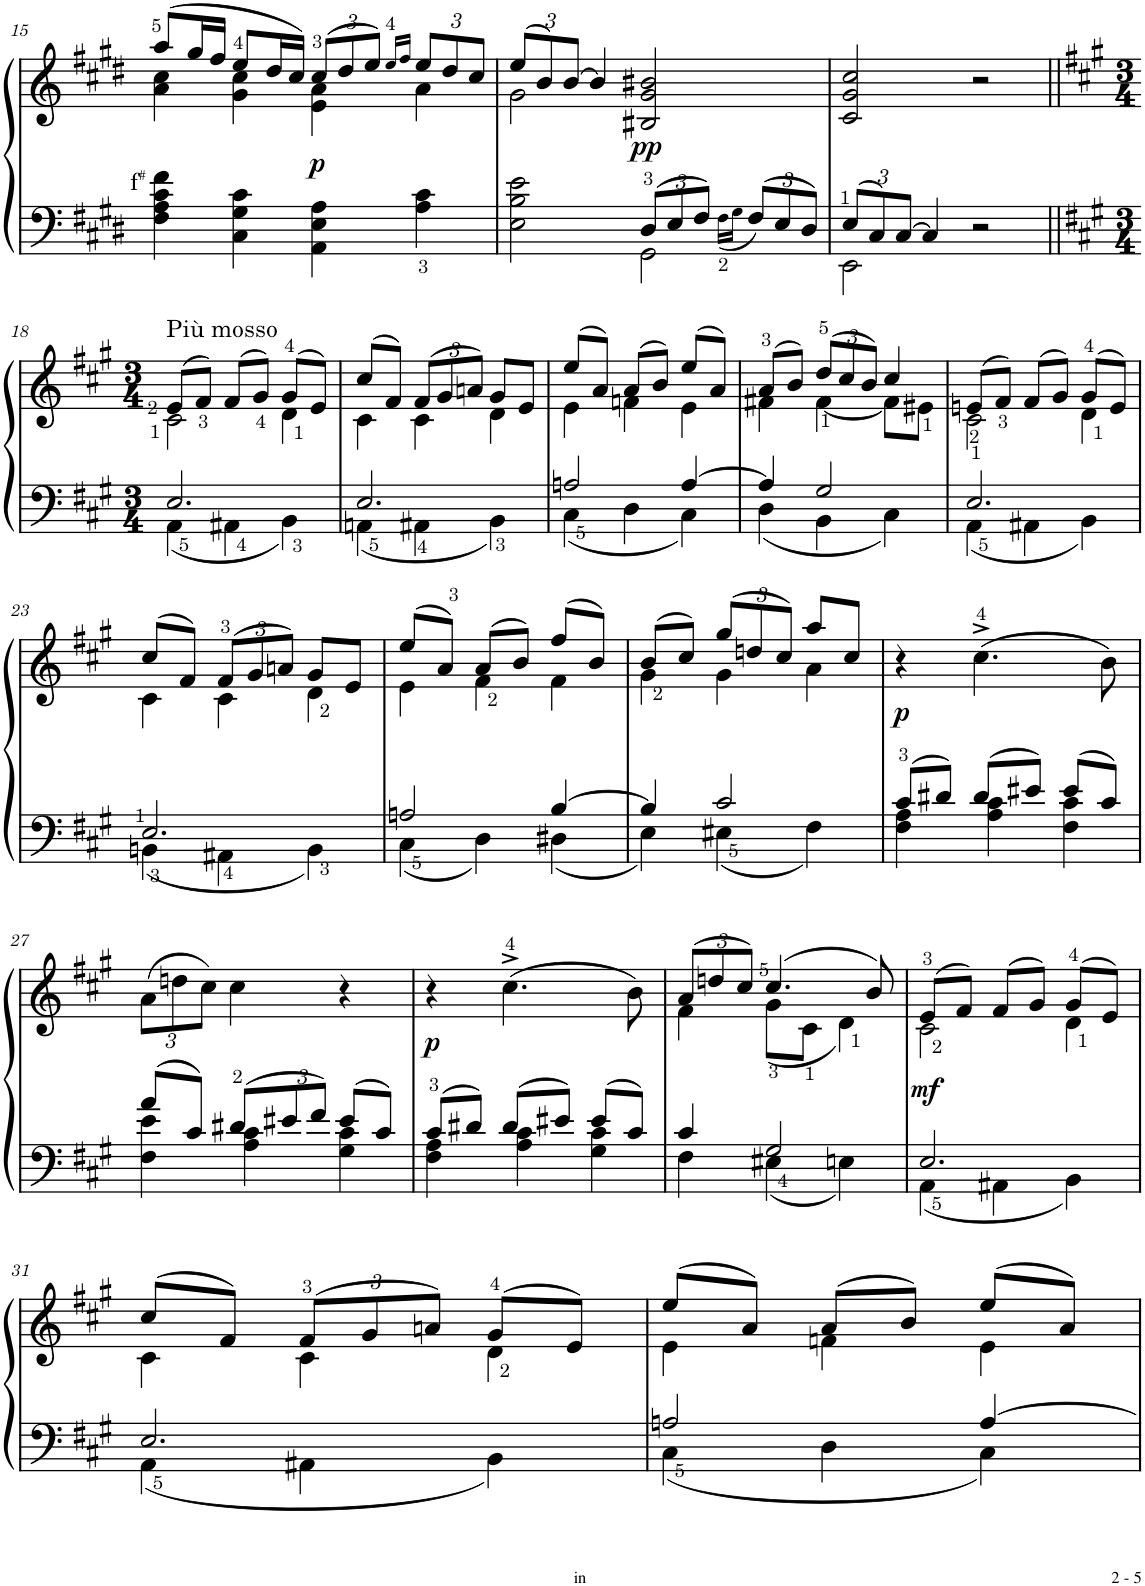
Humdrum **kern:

**kern	**kern	**dynam
*part1	*part1	*part1
*staff2	*staff1	*staff1/2
*I"Piano	*	*
*I'Pno.	*	*
!!LO:PB:g=z
*clefF4	*clefG2	*
*k[f#c#g#d#]	*k[f#c#g#d#]	*
*M4/4	*M4/4	*
*met(c)	*met(c)	*
=15	=15	=15
*	*^	*
!LO:TX:a:t=f	!	!	!
!LO:TX:a:t=#	!	!	!
4F#\ 4A\ 4c#\ 4f#\	(>8aa/L	4a\ 4cc#\	.
.	16gg#/L	.	.
.	16ff#/JJ	.	.
4C#\ 4G#\ 4c#\	8ee/L	4g#\ 4cc#\	.
.	16dd#/L	.	.
.	16cc#/JJ)	.	.
*	*Xbrackettup	*	*
!	!	!	!LO:DY:b
4AA\ 4E\ 4A\	(>12cc#/L	4e\ 4a\	p
.	12dd#/	.	.
.	12ee/J)	.	.
.	16qee/LL	.	.
.	16qff#/JJ	.	.
4A\ 4c#\	12ee/L	4a\	.
.	12dd#/	.	.
.	12cc#/J	.	.
=16	=16	=16	=16
*^	*	*	*
2E\ 2B\ 2e\	2ryy	(>12ee/L	2g#\	.
.	.	12b/)	.	.
.	.	[12b/J	.	.
.	.	4b/]	.	.
*	*Xbrackettup	*	*	*
!	!	!	!	!LO:DY:b
2GG#\	12D#/L	2B#X/ 2g#/ 2b#X/	2ryy	pp
.	12E/	.	.	.
.	12F#/J	.	.	.
.	16qF#\LL	.	.	.
.	16qG#\JJ	.	.	.
.	12F#/L	.	.	.
.	12E/	.	.	.
.	12D#/J	.	.	.
*	*	*v	*v	*
=17	=17	=17	=17
12E/L	2EE\	2c#/ 2g#/ 2cc#/	.
12C#/	.	.	.
[12C#/J	.	.	.
4C#/]	.	.	.
2r	2ryy	2r	.
!!LO:LB:g=z
=18||	=18||	=18||	=18||
*k[f#c#g#]	*	*k[f#c#g#]	*
*M3/4	*	*M3/4	*
*	*	*^	*
!	!	!LO:TX:a:t=Più mosso	!	!
2.E/	4AA\	(>8e</L	2c#\	.
.	.	8f#</J)	.	.
.	4AA#X\	(>8f#/L	.	.
.	.	8g#</J)	.	.
.	4BB\	(>8g#/L	4d\	.
.	.	8e/J)	.	.
=19	=19	=19	=19	=19
2.E/	4AAn\	(>8cc#/L	4c#\	.
.	.	8f#/J)	.	.
.	4AA#X\	(>12f#/L	4c#\	.
.	.	12g#/	.	.
.	.	12an/J)	.	.
.	4BB\	8g#/L	4d\	.
.	.	8e/J	.	.
=20	=20	=20	=20	=20
2An/	4C#\	(>8ee/L	4e\	.
.	.	8a/J)	.	.
.	4D\	(>8a/L	4fn\	.
.	.	8b/J)	.	.
[4A/	4C#\	(>8ee/L	4e\	.
.	.	8a/J)	.	.
=21	=21	=21	=21	=21
4A/]	4D\	(>8a/L	4f#X\	.
.	.	8b/J)	.	.
2G#/	4BB\	(>12dd/L	[4f#\	.
.	.	12cc#/	.	.
.	.	12b/J)	.	.
.	4C#\	4cc#/	8f#\L]	.
.	.	.	8e#X\J	.
=22	=22	=22	=22	=22
2.E/	4AA\	(>8en</L	2c#\	.
.	.	8f#</J)	.	.
.	4AA#X\	(>8f#/L	.	.
.	.	8g#/J)	.	.
.	4BB\	(>8g#/L	4d\	.
.	.	8e/J)	.	.
!!LO:LB:g=z	!!
=23	=23	=23	=23	=23
2.E/	4BBn\	(>8cc#/L	4c#\	.
.	.	8f#/J)	.	.
.	4AA#X\	(>12f#/L	4c#\	.
.	.	12g#/	.	.
.	.	12an/J)	.	.
.	4BB\	8g#/L	4d\	.
.	.	8e/J	.	.
=24	=24	=24	=24	=24
2An/	4C#\	(>8ee/L	4e\	.
.	.	8a/J)	.	.
.	4D\	(>8a/L	4f#\	.
.	.	8b/J)	.	.
[4B/	4D#X\	(>8ff#/L	4f#\	.
.	.	8b/J)	.	.
=25	=25	=25	=25	=25
4B/]	4E\	(>8b/L	4g#\	.
.	.	8cc#/J)	.	.
2c#/	4E#X\	(>12gg#/L	4g#\	.
.	.	12ddn/	.	.
.	.	12cc#/J)	.	.
.	4F#\	8aa/L	4a\	.
.	.	8cc#/J	.	.
*	*	*v	*v	*
=26	=26	=26	=26
!	!	!	!LO:DY:b
4F#\ 4A\	8c#/L	4r	p
.	8d#X/J	.	.
4A\ 4c#\	8d#/L	(>4.cc#^\	.
.	8e#X/J	.	.
4F#\ 4c#\	8e#/L	.	.
.	8c#/J	8b\)	.
!!LO:LB:g=z
=27	=27	=27	=27
4F#\ 4e\	8a/L	(>12a\L	.
.	.	12ddn\	.
.	8c#/J	.	.
.	.	12cc#\J)	.
4A\ 4c#\	12d#X/L	4cc#\	.
.	12e#X/	.	.
.	12f#/J	.	.
4G#\ 4c#\	8e#/L	4r	.
.	8c#/J	.	.
=28	=28	=28	=28
!	!	!	!LO:DY:b
4F#\ 4A\	8c#/L	4r	p
.	8d#X/J	.	.
4A\ 4c#\	8d#/L	(>4.cc#^\	.
.	8e#X/J	.	.
4G#\ 4c#\	8e#/L	.	.
.	8c#/J	8b\)	.
=29	=29	=29	=29
*	*	*^	*
4c#/	4F#\	(>12a/L	4f#\	.
.	.	12ddn/	.	.
.	.	12cc#/J)	.	.
2G#/	4E#X\	(>4.cc#/	(<8g#\L	.
.	.	.	8c#\J	.
.	4En\	.	4d\)	.
.	.	8b/)	.	.
=30	=30	=30	=30	=30
!	!	!	!	!LO:DY:b
2.E/	4AA\	(>8e/L	2c#\	mf
.	.	8f#/J)	.	.
.	4AA#X\	(>8f#/L	.	.
.	.	8g#/J)	.	.
.	4BB\	(>8g#/L	4d\	.
.	.	8e/J)	.	.
!!LO:LB:g=z	!!
=31	=31	=31	=31	=31
2.E/	4AA\	(>8cc#/L	4c#\	.
.	.	8f#/J)	.	.
.	4AA#X\	(>12f#/L	4c#\	.
.	.	12g#/	.	.
.	.	12an/J)	.	.
.	4BB\	(>8g#/L	4d\	.
.	.	8e/J)	.	.
=32	=32	=32	=32	=32
2An/	4C#\	(>8ee/L	4e\	.
.	.	8a/J)	.	.
.	4D\	(>8a/L	4fn\	.
.	.	8b/J)	.	.
[4A/	4C#\	(>8ee/L	4e\	.
.	.	8a/J)	.	.
*v	*v	*	*	*
*	*v	*v	*
=	=	=
*-	*-	*-
